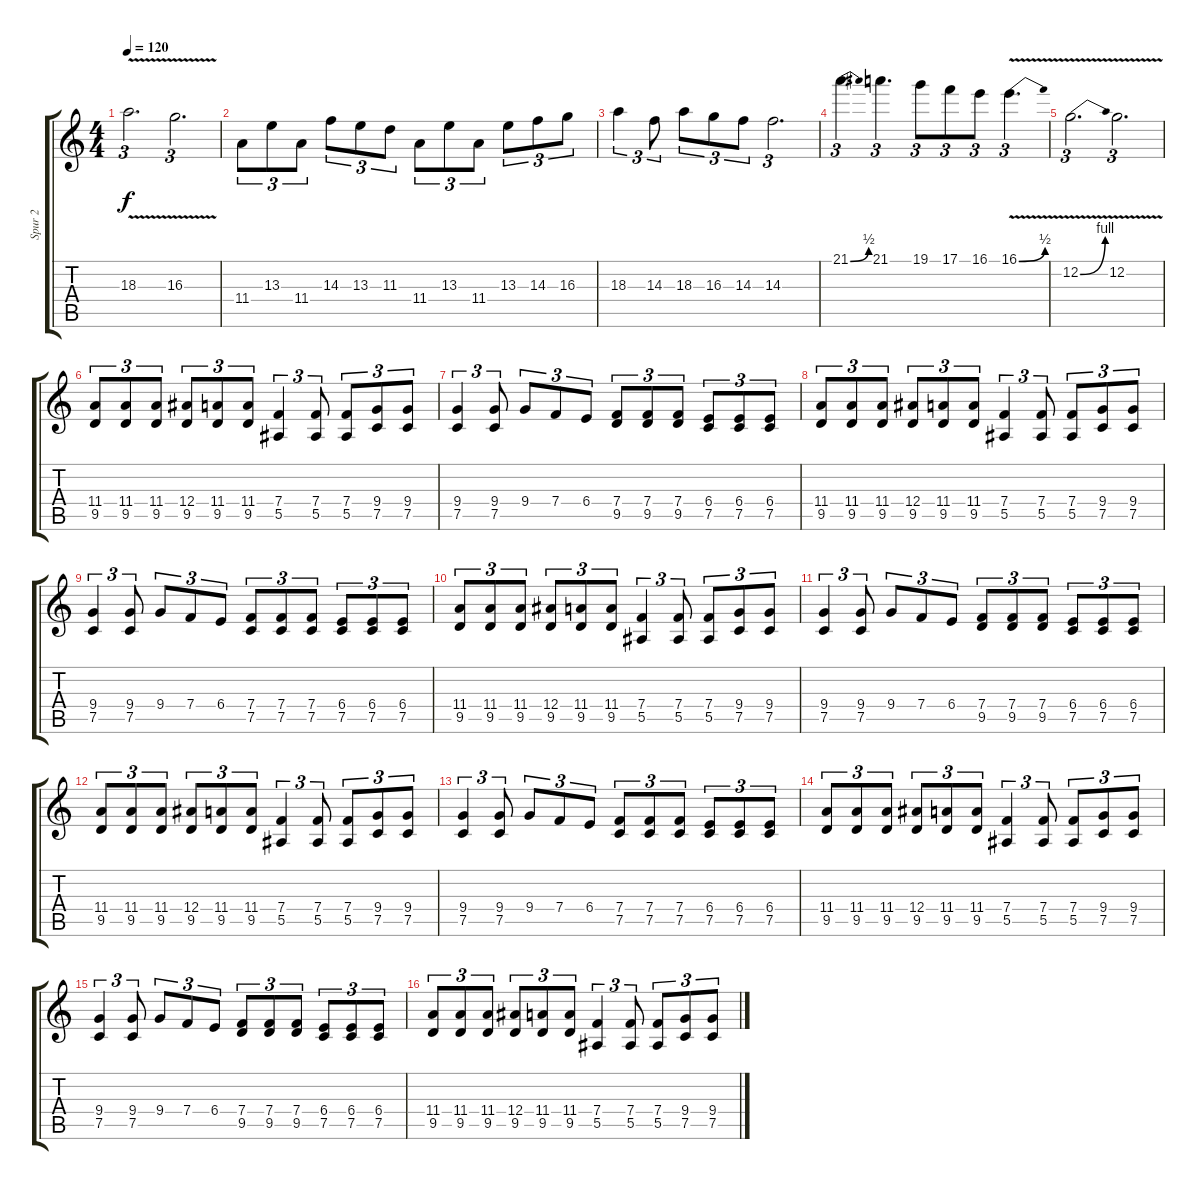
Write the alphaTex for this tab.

\track ("Spur 2" "Spur 2") {instrument distortionguitar}
\staff {score tabs}
\tuning (C4 G3 Eb3 Bb2 F2 C2) {hide}
\ts (4 4)
\tempo 120
\clef g2
\ks c
18.3{v}.2{d tu (3 2) dy f} 16.3{v}.2{d tu (3 2)} |
11.4.8{tu (3 2)} 13.3.8{tu (3 2)} 11.4.8{tu (3 2)} 14.3.8{tu (3 2)} 13.3.8{tu (3 2)} 11.3.8{tu (3 2)} 11.4.8{tu (3 2)} 13.3.8{tu (3 2)} 11.4.8{tu (3 2)} 13.3.8{tu (3 2)} 14.3.8{tu (3 2)} 16.3.8{tu (3 2)} |
18.3.4{tu (3 2)} 14.3.8{tu (3 2)} 18.3.8{tu (3 2)} 16.3.8{tu (3 2)} 14.3.8{tu (3 2)} 14.3.2{d tu (3 2)} |
21.1{be (bend 0 0 60 2)}.4{d tu (3 2)} 21.1.4{d tu (3 2)} 19.1.8{tu (3 2)} 17.1.8{tu (3 2)} 16.1.8{tu (3 2)} 16.1{be (bend 0 0 60 2) v}.4{d tu (3 2)} |
12.2{be (bend 0 0 60 4) v}.2{d tu (3 2)} 12.2{v}.2{d tu (3 2)} |
(11.4 9.5).8{tu (3 2)} (11.4 9.5).8{tu (3 2)} (11.4 9.5).8{tu (3 2)} (12.4 9.5).8{tu (3 2)} (11.4 9.5).8{tu (3 2)} (11.4 9.5).8{tu (3 2)} (7.4 5.5).4{tu (3 2)} (7.4 5.5).8{tu (3 2)} (7.4 5.5).8{tu (3 2)} (9.4 7.5).8{tu (3 2)} (9.4 7.5).8{tu (3 2)} |
(9.4 7.5).4{tu (3 2)} (9.4 7.5).8{tu (3 2)} 9.4.8{tu (3 2)} 7.4.8{tu (3 2)} 6.4.8{tu (3 2)} (7.4 9.5).8{tu (3 2)} (7.4 9.5).8{tu (3 2)} (7.4 9.5).8{tu (3 2)} (6.4 7.5).8{tu (3 2)} (6.4 7.5).8{tu (3 2)} (6.4 7.5).8{tu (3 2)} |
(11.4 9.5).8{tu (3 2)} (11.4 9.5).8{tu (3 2)} (11.4 9.5).8{tu (3 2)} (12.4 9.5).8{tu (3 2)} (11.4 9.5).8{tu (3 2)} (11.4 9.5).8{tu (3 2)} (7.4 5.5).4{tu (3 2)} (7.4 5.5).8{tu (3 2)} (7.4 5.5).8{tu (3 2)} (9.4 7.5).8{tu (3 2)} (9.4 7.5).8{tu (3 2)} |
(9.4 7.5).4{tu (3 2)} (9.4 7.5).8{tu (3 2)} 9.4.8{tu (3 2)} 7.4.8{tu (3 2)} 6.4.8{tu (3 2)} (7.4 7.5).8{tu (3 2)} (7.4 7.5).8{tu (3 2)} (7.4 7.5).8{tu (3 2)} (6.4 7.5).8{tu (3 2)} (6.4 7.5).8{tu (3 2)} (6.4 7.5).8{tu (3 2)} |
(11.4 9.5).8{tu (3 2)} (11.4 9.5).8{tu (3 2)} (11.4 9.5).8{tu (3 2)} (12.4 9.5).8{tu (3 2)} (11.4 9.5).8{tu (3 2)} (11.4 9.5).8{tu (3 2)} (7.4 5.5).4{tu (3 2)} (7.4 5.5).8{tu (3 2)} (7.4 5.5).8{tu (3 2)} (9.4 7.5).8{tu (3 2)} (9.4 7.5).8{tu (3 2)} |
(9.4 7.5).4{tu (3 2)} (9.4 7.5).8{tu (3 2)} 9.4.8{tu (3 2)} 7.4.8{tu (3 2)} 6.4.8{tu (3 2)} (7.4 9.5).8{tu (3 2)} (7.4 9.5).8{tu (3 2)} (7.4 9.5).8{tu (3 2)} (6.4 7.5).8{tu (3 2)} (6.4 7.5).8{tu (3 2)} (6.4 7.5).8{tu (3 2)} |
(11.4 9.5).8{tu (3 2)} (11.4 9.5).8{tu (3 2)} (11.4 9.5).8{tu (3 2)} (12.4 9.5).8{tu (3 2)} (11.4 9.5).8{tu (3 2)} (11.4 9.5).8{tu (3 2)} (7.4 5.5).4{tu (3 2)} (7.4 5.5).8{tu (3 2)} (7.4 5.5).8{tu (3 2)} (9.4 7.5).8{tu (3 2)} (9.4 7.5).8{tu (3 2)} |
(9.4 7.5).4{tu (3 2)} (9.4 7.5).8{tu (3 2)} 9.4.8{tu (3 2)} 7.4.8{tu (3 2)} 6.4.8{tu (3 2)} (7.4 7.5).8{tu (3 2)} (7.4 7.5).8{tu (3 2)} (7.4 7.5).8{tu (3 2)} (6.4 7.5).8{tu (3 2)} (6.4 7.5).8{tu (3 2)} (6.4 7.5).8{tu (3 2)} |
(11.4 9.5).8{tu (3 2)} (11.4 9.5).8{tu (3 2)} (11.4 9.5).8{tu (3 2)} (12.4 9.5).8{tu (3 2)} (11.4 9.5).8{tu (3 2)} (11.4 9.5).8{tu (3 2)} (7.4 5.5).4{tu (3 2)} (7.4 5.5).8{tu (3 2)} (7.4 5.5).8{tu (3 2)} (9.4 7.5).8{tu (3 2)} (9.4 7.5).8{tu (3 2)} |
(9.4 7.5).4{tu (3 2)} (9.4 7.5).8{tu (3 2)} 9.4.8{tu (3 2)} 7.4.8{tu (3 2)} 6.4.8{tu (3 2)} (7.4 9.5).8{tu (3 2)} (7.4 9.5).8{tu (3 2)} (7.4 9.5).8{tu (3 2)} (6.4 7.5).8{tu (3 2)} (6.4 7.5).8{tu (3 2)} (6.4 7.5).8{tu (3 2)} |
(11.4 9.5).8{tu (3 2)} (11.4 9.5).8{tu (3 2)} (11.4 9.5).8{tu (3 2)} (12.4 9.5).8{tu (3 2)} (11.4 9.5).8{tu (3 2)} (11.4 9.5).8{tu (3 2)} (7.4 5.5).4{tu (3 2)} (7.4 5.5).8{tu (3 2)} (7.4 5.5).8{tu (3 2)} (9.4 7.5).8{tu (3 2)} (9.4 7.5).8{tu (3 2)}
